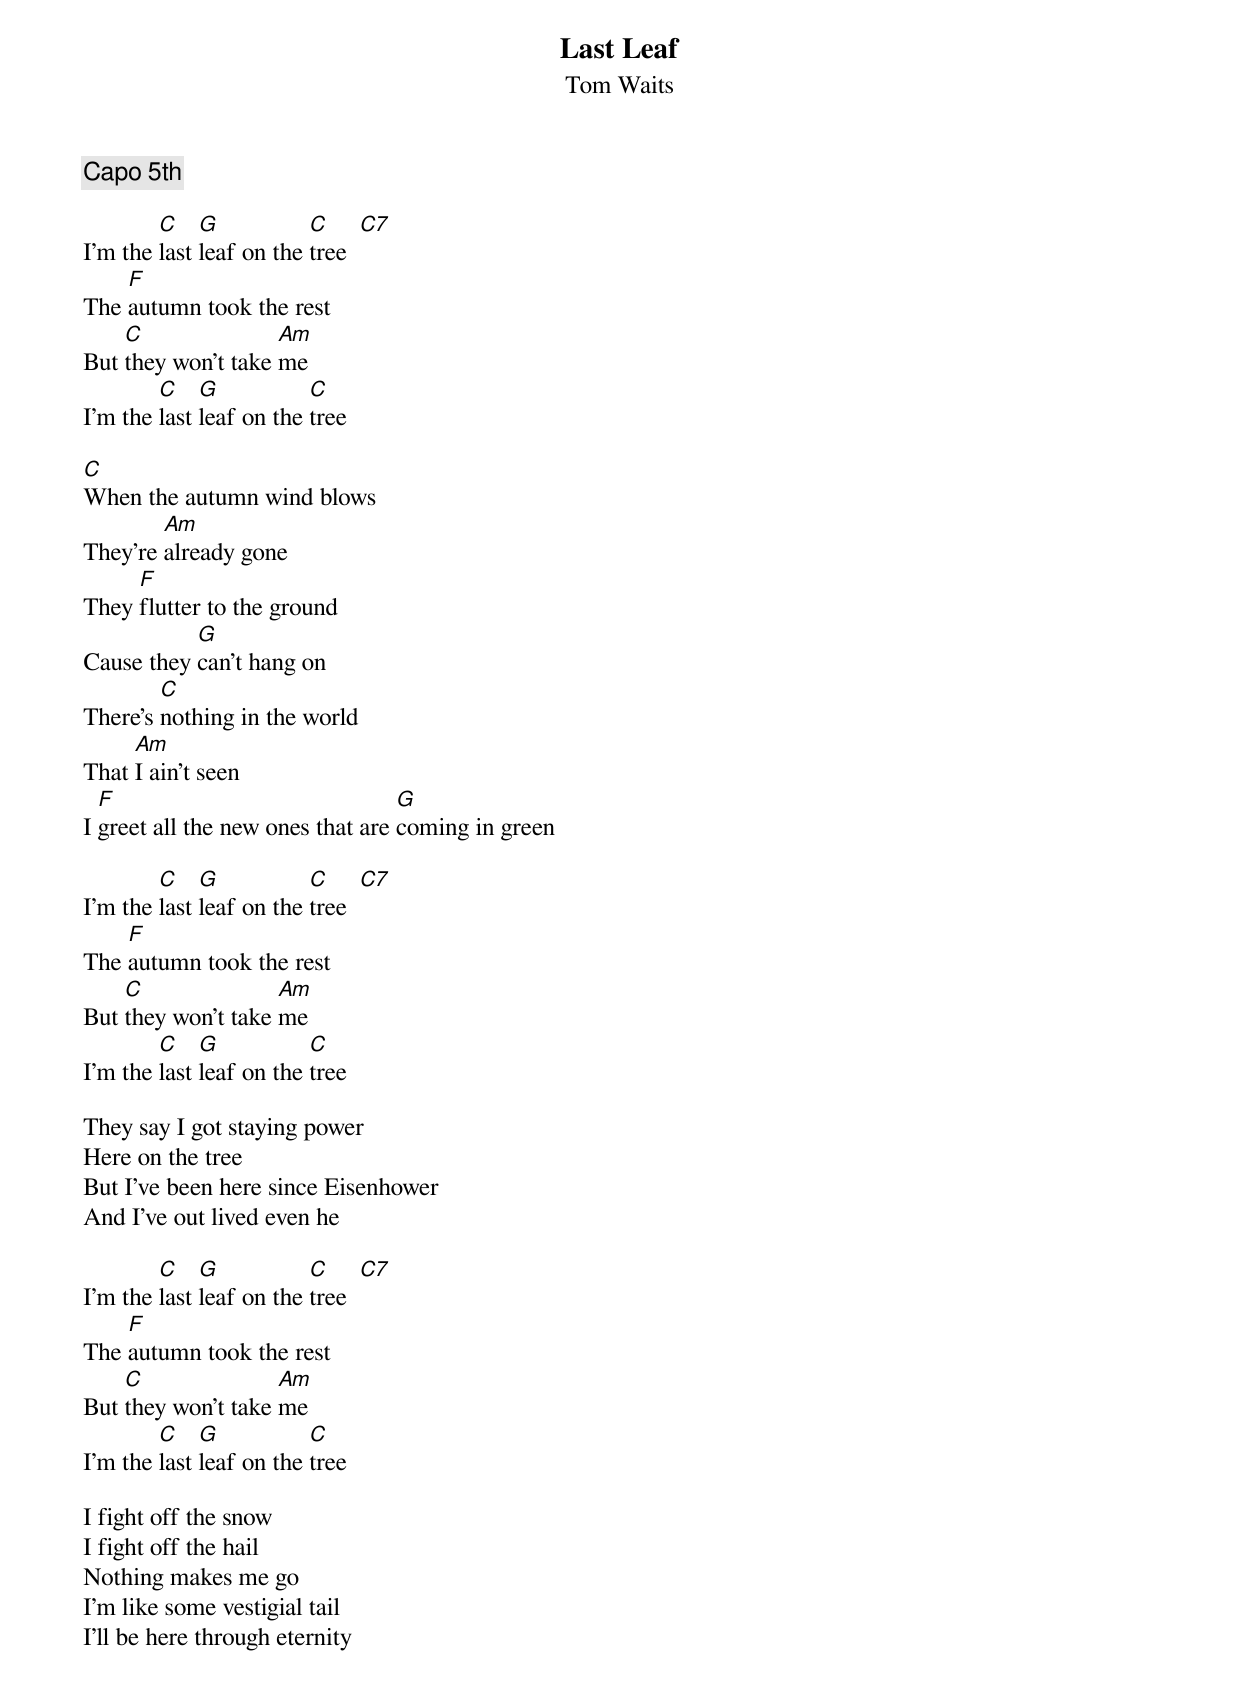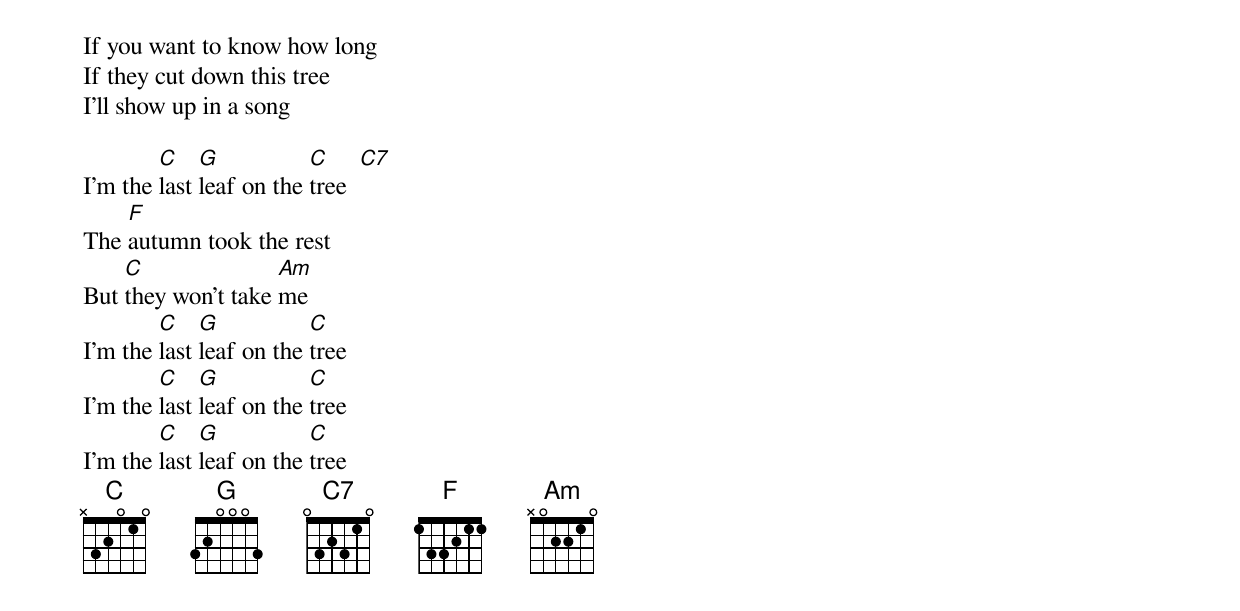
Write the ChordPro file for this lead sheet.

{subtitle: Tom Waits}
{title: Last Leaf}

{c:Capo 5th}

I'm the [C]last [G]leaf on the [C]tree  [C7]
The [F]autumn took the rest
But [C]they won't take [Am]me
I'm the [C]last [G]leaf on the [C]tree

[C]When the autumn wind blows
They're [Am]already gone
They [F]flutter to the ground
Cause they [G]can't hang on
There's [C]nothing in the world
That [Am]I ain't seen
I [F]greet all the new ones that are [G]coming in green

I'm the [C]last [G]leaf on the [C]tree  [C7]
The [F]autumn took the rest
But [C]they won't take [Am]me
I'm the [C]last [G]leaf on the [C]tree

They say I got staying power
Here on the tree
But I've been here since Eisenhower
And I've out lived even he

I'm the [C]last [G]leaf on the [C]tree  [C7]
The [F]autumn took the rest
But [C]they won't take [Am]me
I'm the [C]last [G]leaf on the [C]tree

I fight off the snow
I fight off the hail
Nothing makes me go
I'm like some vestigial tail
I'll be here through eternity
If you want to know how long
If they cut down this tree
I'll show up in a song

I'm the [C]last [G]leaf on the [C]tree  [C7]
The [F]autumn took the rest
But [C]they won't take [Am]me
I'm the [C]last [G]leaf on the [C]tree
I'm the [C]last [G]leaf on the [C]tree
I'm the [C]last [G]leaf on the [C]tree
